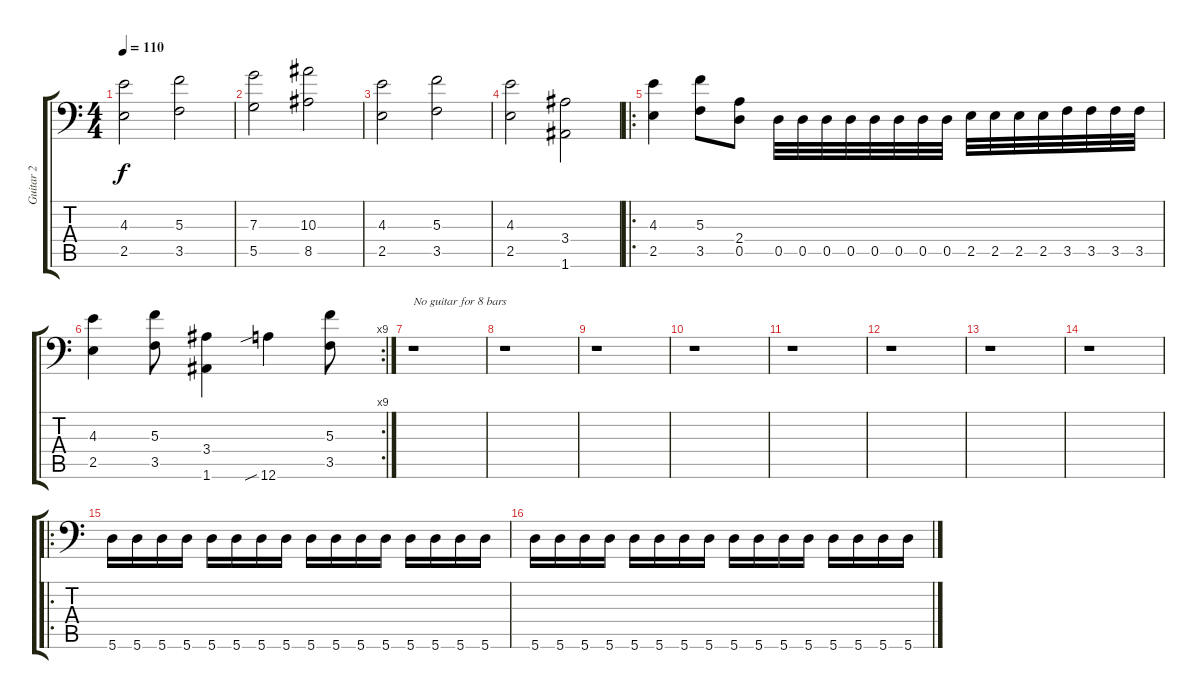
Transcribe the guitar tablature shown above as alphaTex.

\track ("Guitar 2" "Guitar 2") {instrument distortionguitar}
\staff {score tabs}
\tuning (A3 E3 C3 G2 D2 A1) {hide}
\ts (4 4)
\tempo 110
\clef f4
\ks c
(4.3 2.5).2{dy f instrument distortionguitar} (5.3 3.5).2 |
(7.3 5.5).2 (10.3 8.5).2 |
(4.3 2.5).2 (5.3 3.5).2 |
(4.3 2.5).2 (3.4 1.6).2 |
\ro
(4.3 2.5).4 (5.3 3.5).8 (2.4 0.5).8 0.5.32 0.5.32 0.5.32 0.5.32 0.5.32 0.5.32 0.5.32 0.5.32 2.5.32 2.5.32 2.5.32 2.5.32 3.5.32 3.5.32 3.5.32 3.5.32 |
\rc 9
(4.3 2.5).4 (5.3 3.5).8 (3.4 1.6).4 12.6{sib}.4 (5.3 3.5).8 |
r.1{txt "No guitar for 8 bars"} |
r.1 |
r.1 |
r.1 |
r.1 |
r.1 |
r.1 |
r.1 |
\ro
5.6.16 5.6.16 5.6.16 5.6.16 5.6.16 5.6.16 5.6.16 5.6.16 5.6.16 5.6.16 5.6.16 5.6.16 5.6.16 5.6.16 5.6.16 5.6.16 |
5.6.16 5.6.16 5.6.16 5.6.16 5.6.16 5.6.16 5.6.16 5.6.16 5.6.16 5.6.16 5.6.16 5.6.16 5.6.16 5.6.16 5.6.16 5.6.16
